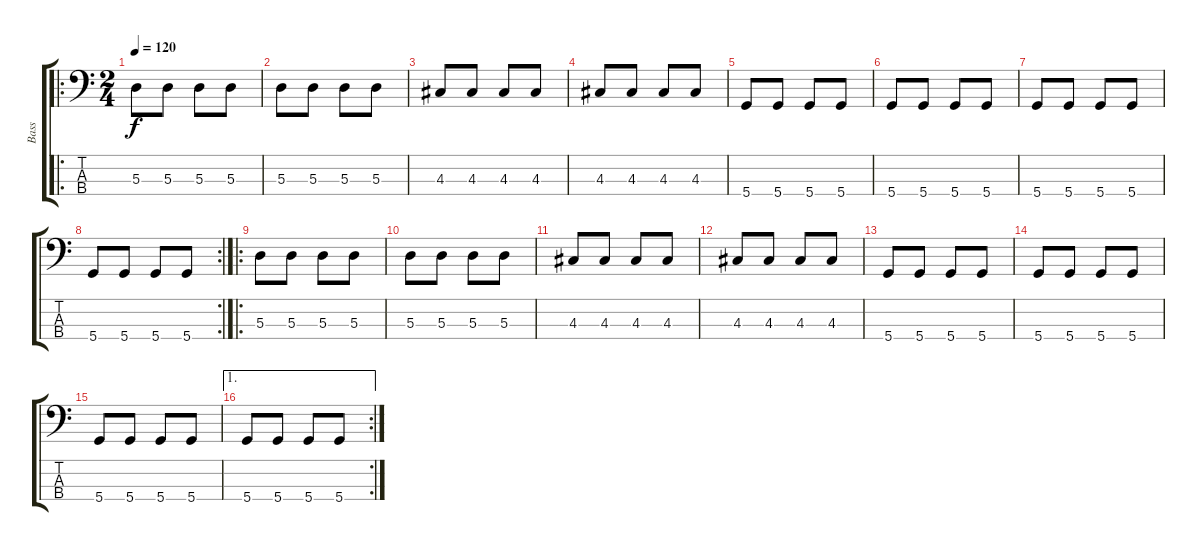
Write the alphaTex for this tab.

\track ("Bass" "Bass") {instrument electricbasspick}
\staff {score tabs}
\tuning (G2 D2 A1 D1) {hide}
\ro
\ts (2 4)
\tempo 120
\clef f4
\ks c
5.3.8{dy f} 5.3.8 5.3.8 5.3.8 |
5.3.8 5.3.8 5.3.8 5.3.8 |
4.3.8 4.3.8 4.3.8 4.3.8 |
4.3.8 4.3.8 4.3.8 4.3.8 |
5.4.8 5.4.8 5.4.8 5.4.8 |
5.4.8 5.4.8 5.4.8 5.4.8 |
5.4.8 5.4.8 5.4.8 5.4.8 |
\rc 2
5.4.8 5.4.8 5.4.8 5.4.8 |
\ro
5.3.8 5.3.8 5.3.8 5.3.8 |
5.3.8 5.3.8 5.3.8 5.3.8 |
4.3.8 4.3.8 4.3.8 4.3.8 |
4.3.8 4.3.8 4.3.8 4.3.8 |
5.4.8 5.4.8 5.4.8 5.4.8 |
5.4.8 5.4.8 5.4.8 5.4.8 |
5.4.8 5.4.8 5.4.8 5.4.8 |
\ae 1
\rc 2
5.4.8 5.4.8 5.4.8 5.4.8
